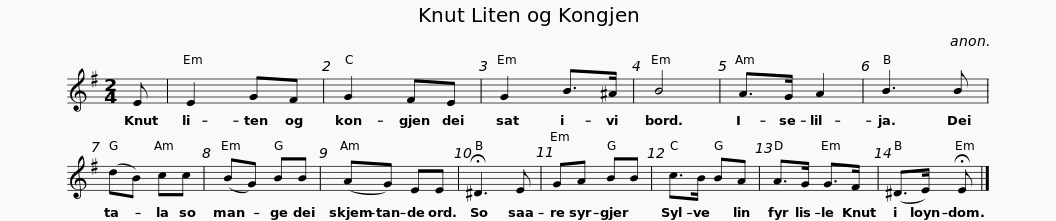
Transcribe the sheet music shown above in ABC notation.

X:1
L:1/8
M:2/4
I:linebreak $
K:Emin
V:1 treble
V:1
 E | E2 GF | G2 FE | G2 B>^A | B4 | %5
 A>G A2 | B3 B | (dB) cc | (BG) BB |$ (AG) EE | %10
 !fermata!^D3 E | GA BB | c>B BA | A>G G>F | (^D>E) !fermata!E |] %15
